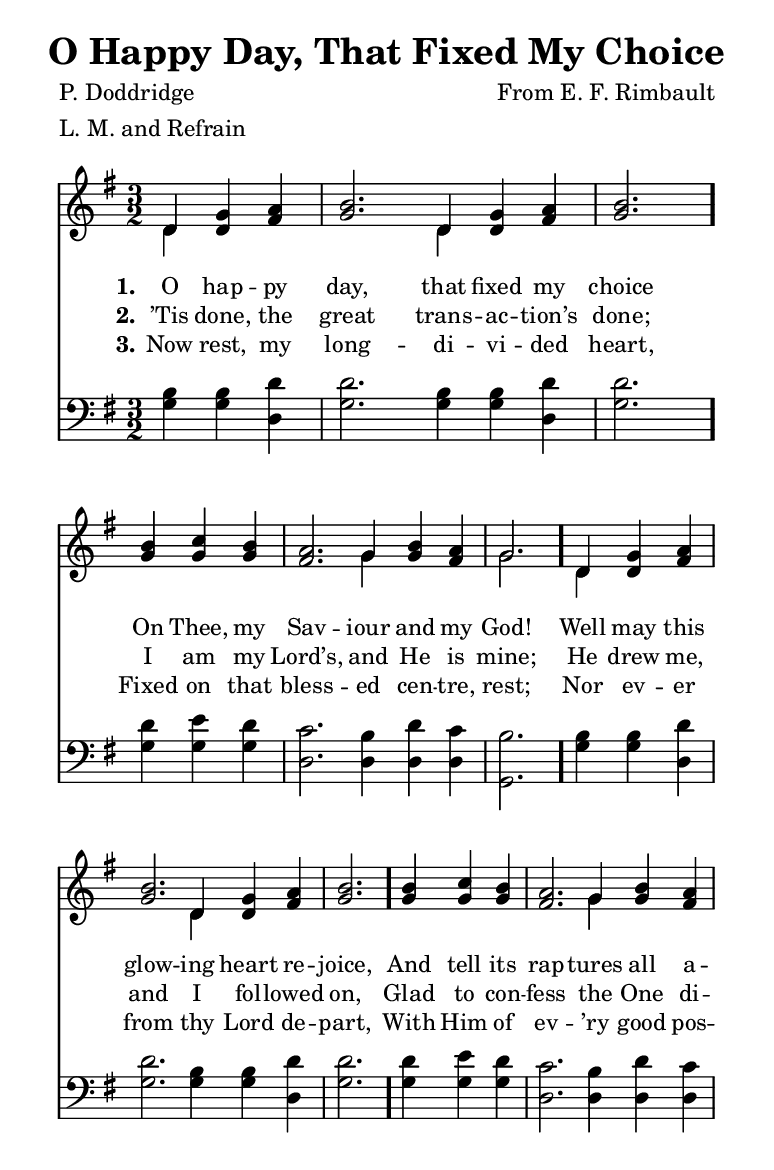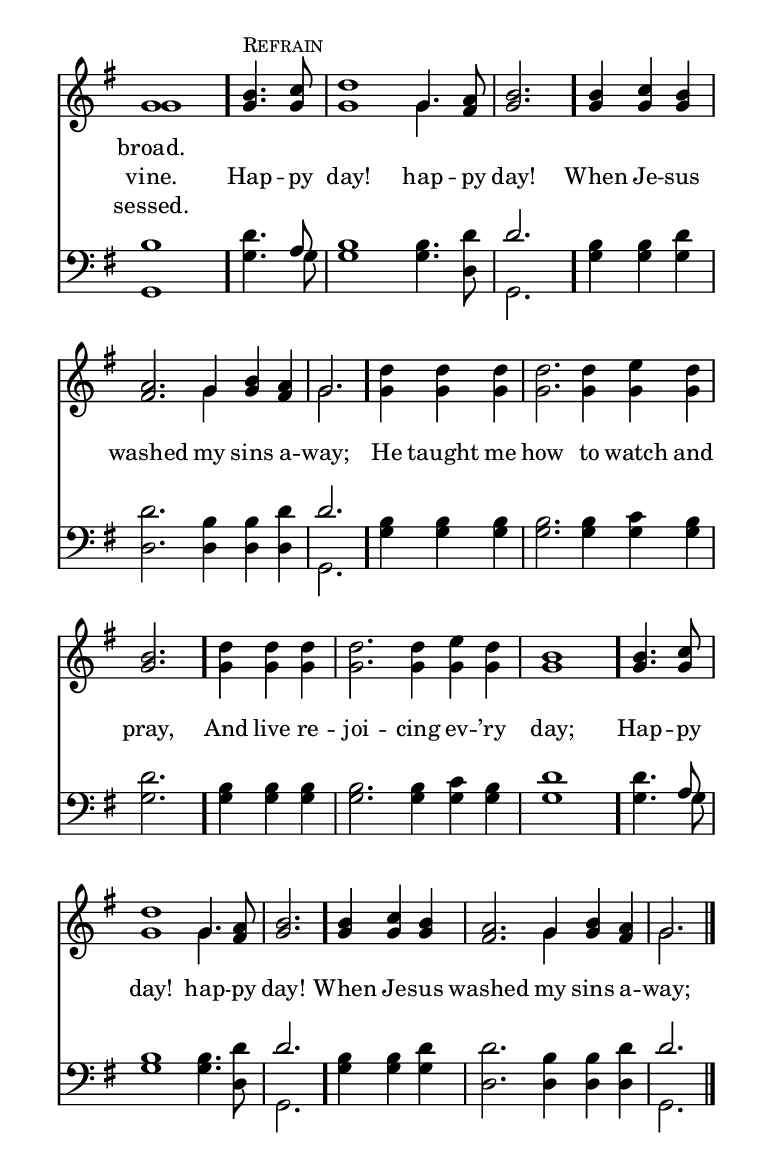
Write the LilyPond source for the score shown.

\include "common/global.ily"
\paper {
  \include "common/paper.ily"
}

\header{
  hymnnumber = "248"
  title = "O Happy Day, That Fixed My Choice"
  tunename = ""
  meter = "L. M. and Refrain"
  poet = "P. Doddridge"
  composer = "From E. F. Rimbault"
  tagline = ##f
}

global = {
  \include "common/overrides.ily"
  \override Staff.TimeSignature.style = #'numbered
  \time 3/2
  \override Score.MetronomeMark.transparent = ##t % hide all fermata changes too
  \tempo 2=80
  \key g \major
  \partial 2.
  \autoBeamOff
}

patternA = { c4 c c | c2. }
patternB = { c4 c c | c2. c4 c c | c1 }
patternC = { c4. c8 | c1 c4. c8 | c2. }

notesSoprano = {
\global
\relative c' {

  \changePitch \patternA { d g a | b d, g a | b }
  \changePitch \patternA { b c b | a g b a | g } \eogbreak
  \changePitch \patternA { d g a | b d, g a | b }
  \changePitch \patternB { b c b | a g b a | g } \eogbreak

  << s^\markup { \small \caps "Refrain" }
  \changePitch \patternC { b c | d g, a | b } >>
  \changePitch \patternA { b c b | a g b a | g } \eogbreak
  \changePitch \patternA { d' d d | d d e d | b }
  \changePitch \patternB { d d d | d d e d | b } \eogbreak
  \changePitch \patternC { b c | d g, a | b }
  \changePitch \patternA { b c b | a g b a | g } \eogbreak

  \bar "|."

}
}

notesAlto = {
\global
\relative e' {

  \changePitch \patternA { d d fis | g d d fis | g }
  \changePitch \patternA { g g g | fis g g fis | g }
  \changePitch \patternA { d d fis | g d d fis | g }
  \changePitch \patternB { g g g | fis g g fis | g }

  \changePitch \patternC { g g | g g fis | g }
  \changePitch \patternA { g g g | fis g g fis | g }
  \changePitch \patternA { g g g | g g g g | g }
  \changePitch \patternB { g g g | g g g g | g }
  \changePitch \patternC { g g | g g fis | g }
  \changePitch \patternA { g g g | fis g g fis | g }

}
}

notesTenor = {
\global
\relative a {

  \changePitch \patternA { b b d | d b b d | d }
  \changePitch \patternA { d e d | c b d c | b }
  \changePitch \patternA { b b d | d b b d | d }
  \changePitch \patternB { d e d | c b d c | b }

  \changePitch \patternC { d a | b b d | d }
  \changePitch \patternA { b b d | d b b d | d }
  \changePitch \patternA { b b b | b b c b | d }
  \changePitch \patternB { b b b | b b c b | d }
  \changePitch \patternC { d a | b b d | d }
  \changePitch \patternA { b b d | d b b d | d }

}
}

notesBass = {
\global
\relative f {

  \changePitch \patternA { g g d | g g g d | g }
  \changePitch \patternA { g g g | d d d d | g, }
  \changePitch \patternA { g' g d | g g g d | g }
  \changePitch \patternB { g g g | d d d d | g, }

  \changePitch \patternC { g' g | g g d | g, }
  \changePitch \patternA { g' g g | d d d d | g, }
  \changePitch \patternA { g' g g | g g g g | g }
  \changePitch \patternB { g g g | g g g g | g }
  \changePitch \patternC { g g | g g d | g, }
  \changePitch \patternA { g' g g | d d d d | g, }

}
}

Refrain = \lyricmode {

Hap -- py day! hap -- py day! \bar "."
When Je -- sus washed my sins a -- way; \bar "."
He taught me how to watch and pray, \bar "."
And live re -- joi -- cing ev -- ’ry day; \bar "."
Hap -- py day! hap -- py day! \bar "."
When Je -- sus washed my sins a -- way; \bar "."

}

wordsA = \lyricmode {
\set stanza = "1."

O hap -- py day, that fixed my choice \bar "."
On Thee, my Sav -- iour and my God! \bar "."
Well may this glow -- ing heart re -- joice, \bar "."
And tell its rap -- tures all a -- broad. \bar "."

}

wordsB = \lyricmode {
\set stanza = "2."

’Tis done, the great trans -- ac -- tion’s done;
I am my Lord’s, and He is mine;
He drew me, and I fol -- lowed on,
Glad to con -- fess the One di -- vine.

\Refrain

}

wordsC = \lyricmode {
\set stanza = "3."

Now rest, my long -- di -- vi -- ded heart,
Fixed on that bless -- ed cen -- tre, rest;
Nor ev -- er from thy Lord de -- part,
With Him of ev -- ’ry good pos -- sessed.

}

\score {
  \context ChoirStaff <<
    \context Staff = upper <<
      \set Staff.autoBeaming = ##f
      \set ChoirStaff.systemStartDelimiter = #'SystemStartBar
      \set ChoirStaff.printPartCombineTexts = ##f
      \partcombine #'(2 . 9) \notesSoprano \notesAlto
      \context NullVoice = sopranos { \voiceOne << \notesSoprano >> }
      \context NullVoice = altos { \voiceTwo << \notesAlto >> }
      \context Lyrics = one   \lyricsto sopranos \wordsA
      \context Lyrics = two   \lyricsto sopranos \wordsB
      \context Lyrics = three \lyricsto sopranos \wordsC
    >>
    \context Staff = men <<
      \clef bass
      \set ChoirStaff.printPartCombineTexts = ##f
      \partcombine #'(2 . 9) \notesTenor \notesBass
      \context NullVoice = tenors { \voiceOne << \notesTenor >> }
      \context NullVoice = basses { \voiceTwo << \notesBass >> }
    >>
  >>
  \layout {
    \include "common/layout.ily"
  }
  \midi{
    \include "common/midi.ily"
  }
}

\version "2.19.49"  % necessary for upgrading to future LilyPond versions.

% vi:set et ts=2 sw=2 ai nocindent syntax=lilypond:
